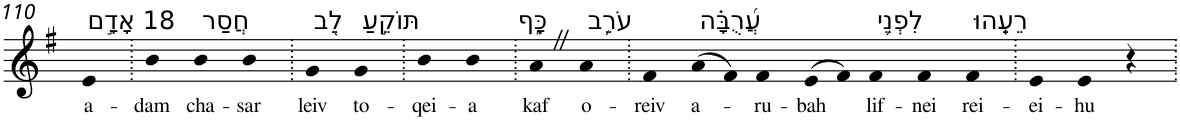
**kern	**text
*part1	*part1
*staff1	*staff1
*I"Piano	*
*I'Pno	*
!!LO:PB:g=z
*clefG2	*
*k[f#]	*
*G:	*
=110	=110
!LO:TX:a:t=18 אָדָ֣ם	!
!	!LO:LY:b
4e	a-
=111.	=111.
!	!LO:LY:b
4b	-dam
!LO:TX:a:t=חֲסַר	!
!	!LO:LY:b
4b	cha-
!	!LO:LY:b
4b	-sar
=112.	=112.
!LO:TX:a:t=לֵ֭ב	!
!	!LO:LY:b
4g	leiv
!LO:TX:a:t=תּוֹקֵ֣עַ	!
!	!LO:LY:b
4g	to-
=113.	=113.
!	!LO:LY:b
4b	-qei-
!	!LO:LY:b
4b	-a
=114.	=114.
!LO:TX:a:t=כָּ֑ף	!
!	!LO:LY:b
4aZ	kaf
!LO:TX:a:t=עֹרֵ֥ב	!
!	!LO:LY:b
4a	o-
=115.	=115.
!	!LO:LY:b
4f#	-reiv
!LO:TX:a:t=עֲ֝רֻבָּ֗ה	!
!	!LO:LY:b
(>8a	a-
8f#)	.
!	!LO:LY:b
4f#	-ru-
!	!LO:LY:b
(>8e	-bah
8f#)	.
!LO:TX:a:t=לִפְנֵ֥י	!
!	!LO:LY:b
4f#	lif-
!	!LO:LY:b
4f#	-nei
!LO:TX:a:t=רֵעֵֽהוּ	!
!	!LO:LY:b
4f#	rei-
=116.	=116.
!	!LO:LY:b
4e	-ei-
!	!LO:LY:b
4e	-hu
4r	.
=.	=.
*-	*-
